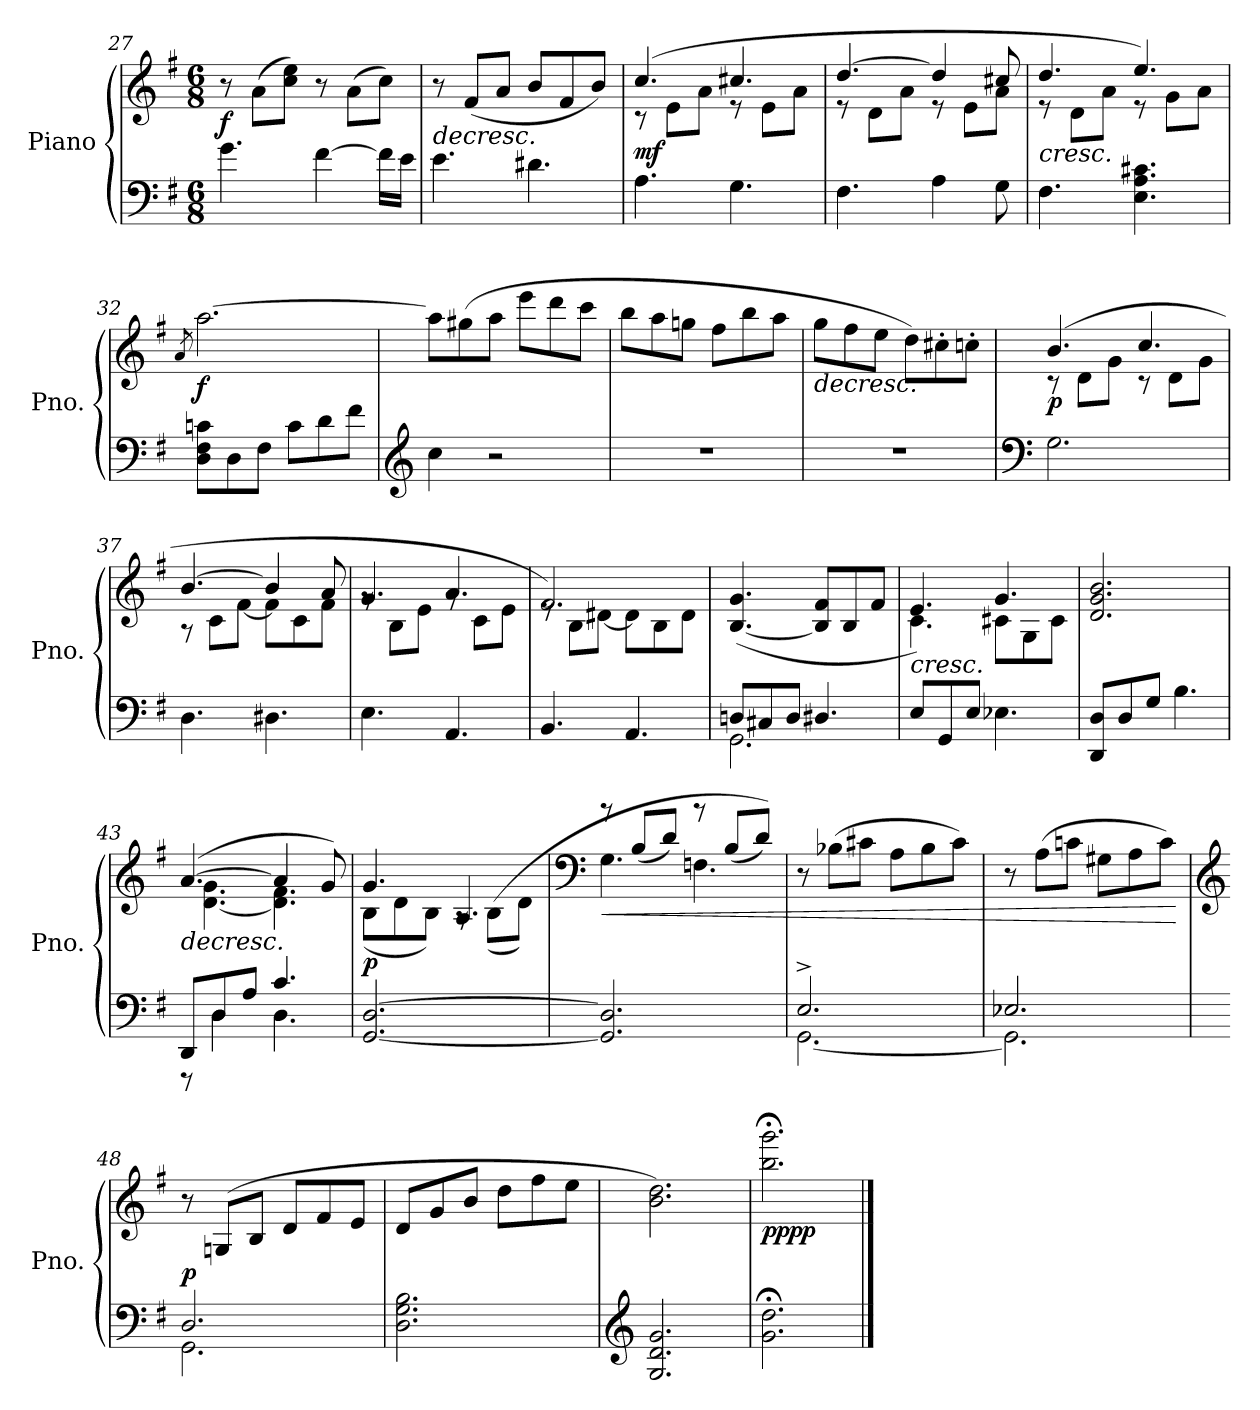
**kern	**kern	**dynam
*part1	*part1	*part1
*staff2	*staff1	*staff1/2
*I"Piano	*	*
*I'Pno.	*	*
*clefF4	*clefG2	*
*k[f#]	*k[f#]	*
*M6/8	*M6/8	*
=27	=27	=27
!	!	!LO:DY:b
4.g<\	8r	f
.	(>8a\L	.
.	8cc\ 8ee\J)	.
[4f#\	8r	.
.	(>8a\L	.
16f#\LL]	8cc\J)	.
16e<\JJ	.	.
!!LO:PB:g=z
=28	=28	=28
!	!	!LO:HP:b
4.e<\	8r	>
.	(<8f#/L	.
.	8a/J	.
4.d#X\	8b/L	.
.	8f#/	.
.	8b/J)	.
=29	=29	=29
*	*^	*
!	!	!	!LO:DY:b
4.A<\	(>4.cc/	8r	mf
.	.	8e\L	.
.	.	8a\J	.
4.G\	4.cc#X/	8r	.
.	.	8e\L	.
.	.	8a\J	.
=30	=30	=30	=30
4.F#\	[4.dd/	8r	.
.	.	8d\L	.
.	.	8a\J	.
4A\	4dd/]	8r	.
.	.	8e<\L	.
8G\	8cc#X/	8a\J	.
=31	=31	=31	=31
!	!	!	!LO:HP:b
4.F#\	4.dd/	8r	<
.	.	8d\L	.
.	.	8a\J	.
4.E\ 4.A\ 4.c#X\	4.ee/)	8r	.
.	.	8g\L	.
.	.	8a\J	.
*	*v	*v	*
.	.	]
=32	=32	=32
.	8qa/	.
!	!	!LO:DY:b
8D\ 8F#\ 8cn\L	[2.aa\	f
8D\	.	.
8F#\J	.	.
8c<\L	.	.
8d\	.	.
8f#\J	.	.
=33	=33	=33
*clefG2	*	*
4cc\	8aa\L]	.
.	(>8gg#X\	.
2r	8aa\J	.
.	8eee\L	.
.	8ddd\	.
.	8ccc\J	.
!!LO:LB:g=z
=34	=34	=34
2.r	8bb\L	.
.	8aa\	.
.	8ggn\J	.
.	8ff#\L	.
.	8bb\	.
.	8aa\J	.
=35	=35	=35
!	!	!LO:HP:b
2.r	8gg\L	>
.	8ff#\	.
.	8ee\J	.
.	8dd\L)	.
.	8cc#X'\	.
.	8ccn'\J	.
.	.	[
=36	=36	=36
*clefF4	*	*
*	*^	*
!	!	!	!LO:DY:b
2.G<\	(>4.b/	8r	p
.	.	8d\L	.
.	.	8g\J	.
.	4.cc/	8r	.
.	.	8d\L	.
.	.	8g\J	.
=37	=37	=37	=37
4.D<\	[4.b/	8r	.
.	.	8c\L	.
.	.	[8f#\J	.
4.D#X\	4b/]	8f#\L]	.
.	.	8c\	.
.	8a/	8f#\J	.
=38	=38	=38	=38
4.E<\	4.g/	8rg	.
.	.	8B\L	.
.	.	8e\J	.
4.AA</	4.a/	8rg	.
.	.	8c\L	.
.	.	8e\J	.
=39	=39	=39	=39
4.BB</	2.f#/)	8re	.
.	.	8B\L	.
.	.	[8d#X\J	.
4.AA/	.	8d#\L]	.
.	.	8B\	.
.	.	8d#\J	.
*	*v	*v	*
!!LO:LB:g=z
=40	=40	=40
*^	*	*
8Dn/L	2.GG\	(>[4.B/ 4.g/	.
8C#X/	.	.	.
8D/J	.	.	.
4.D#X/	.	8B/] 8f#/L	.
.	.	8B/	.
.	.	8f#/J	.
*v	*v	*	*
=41	=41	=41
!	!	!LO:HP:b
*	*^	*
8E</L	4.e/)	4.c\	<
8GG/	.	.	.
8E/J	.	.	.
4.E-X\	4.g/	8c#X\L	.
.	.	8G\	.
.	.	8c#\J	.
*	*v	*v	*
.	.	]
=42	=42	=42
8DD/ 8D/L	2.d/ 2.g/ 2.b/	.
8D</	.	.
8G/J	.	.
4.B\	.	.
=43	=43	=43
*^	*	*
!	!	!	!LO:HP:b
*	*	*^	*
8DD/L	8r	(>[4.a/	[4.d\ 4.g\	>
8D/	4D<\	.	.	.
8A/J	.	.	.	.
4.c/	4.D\	4a/]	4.d\] 4.f#\	.
.	.	8g/)	.	.
*v	*v	*	*	*
*	*v	*v	*
.	.	[
=44	=44	=44
*	*^	*
!	!	!	!LO:DY:b
[2.GG/ [2.D/	4.g/	(<8B\L	p
.	.	8d\	.
.	.	8B\J)	.
.	4.A/	8rA	.
.	.	(<(<8B\L	.
.	.	8d\J)	.
=45	=45	=45	=45
*	*clefF4	*	*
!	!	!	!LO:HP:b
2.GG/] 2.D/]	4.G\	8rb	<
.	.	(>8B/L	.
.	.	8d/J)	.
.	4.Fn<\	8rb	.
.	.	(>8B/L	.
.	.	8d/J))	.
*	*v	*v	*
.	.	]
!!LO:LB:g=z
=46	=46	=46
*^	*	*
2.E^/	[2.GG\	8r	.
.	.	(>8B-X\L	.
.	.	8c#X\J	.
.	.	8A\L	.
.	.	8B-\	.
.	.	8c#\J)	.
=47	=47	=47	=47
2.E-X/	2.GG\]	8r	.
.	.	(>8A\L	.
.	.	8cn\J	.
.	.	8G#X\L	.
.	.	8A\	.
.	.	8c\J)	.
*v	*v	*	*
.	.	[
=48	=48	=48
*	*clefG2	*
*^	*	*
!	!	!	!LO:DY:b
2.D/	2.GG\	8r	p
.	.	(>8Gn/L	.
.	.	8B/J	.
.	.	8d/L	.
.	.	8f#/	.
.	.	8e/J	.
*v	*v	*	*
=49	=49	=49
2.D\ 2.G\ 2.B\	8d/L	.
.	8g/	.
.	8b/J	.
.	8dd\L	.
.	8ff#\	.
.	8ee\J	.
=50	=50	=50
*clefG2	*	*
2.G/ 2.d/ 2.g/	2.b\ 2.dd\)	.
=51	=51	=51
!	!	!LO:DY:b
!	!	!LO:DY:n=1:b
2.g\;< 2.dd\;<	2.bb\;< 2.ggg\;<	pp pp
==	==	==
*-	*-	*-
